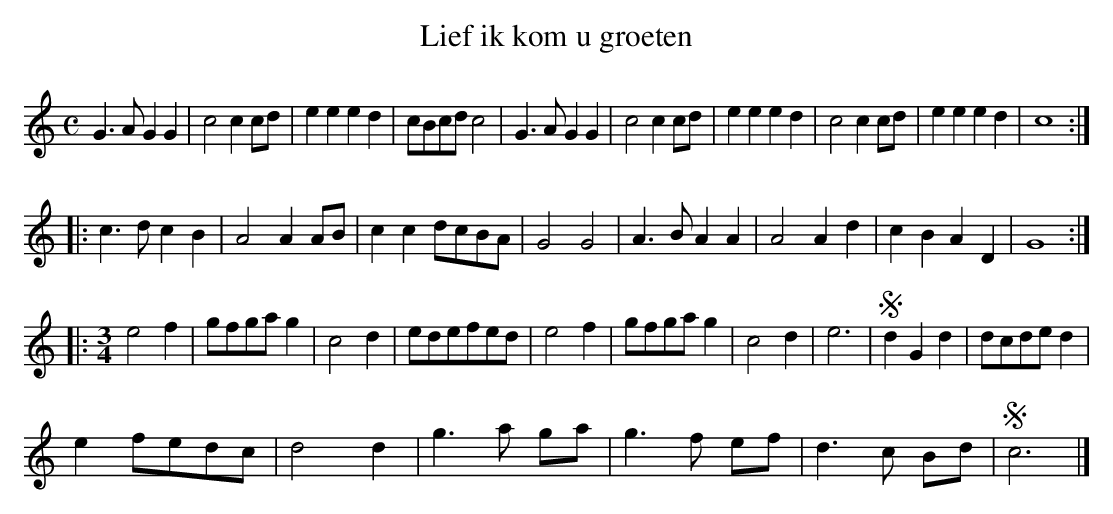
X:1
T:Lief ik kom u groeten
M:C
K:Cmaj
G3AG2G2|c4c2cd|e2e2e2d2|cBcdc4|G3AG2G2|c4c2cd|e2e2e2d2|c4c2cd|e2e2e2d2|c8:|
|:c3dc2B2|A4A2AB|c2c2dcBA|G4G4|A3BA2A2|A4A2d2|c2B2A2D2|G8:|
|:[M:3/4]e4f2|gfgag2|c4d2|edefed|e4f2|gfgag2|c4d2|e6|!segno!d2G2d2|dcded2|
e2fedc|d4d2|g3a ga|g3f ef|d3c Bd|!segno!c6|]
